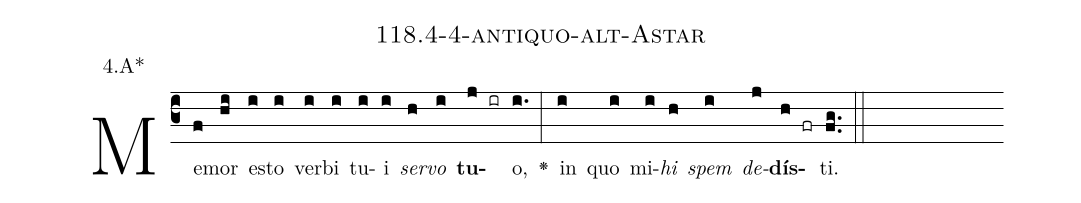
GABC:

name: 118.4-4-antiquo-alt-Astar;
annotation: 4.A*;
%%
(c3)Me(f)mor(hi) es(i)to(i) ver(i)bi(i) tu(i)i(i) <i>ser</i>(h)<i>vo</i>(i) <b>tu</b>(j ir)o,(i.) <v>\greheightstar</v>(:) in(i) quo(i) mi(i)<i>hi</i>(h) <i>spem</i>(i) <i>de</i>(j)<b>dís</b>(h fr)ti.(fg..) (::)


%E(i) u(h) o(i) u(j) a(h) e.(fg..) (::)
